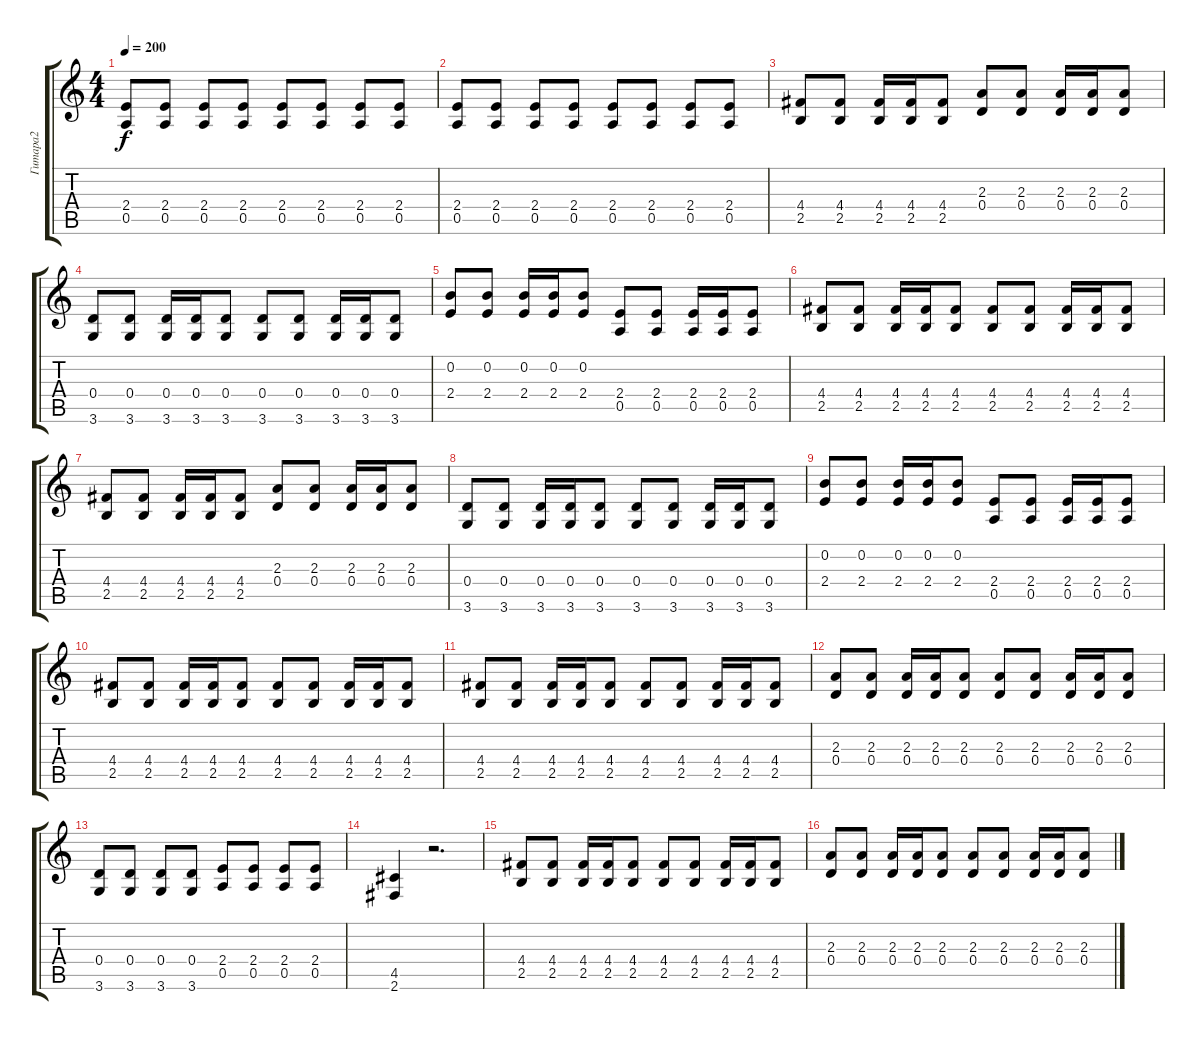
\track ("Гитара2" "Гитара2") {instrument distortionguitar}
\staff {score tabs}
\tuning (E4 B3 G3 D3 A2 E2) {hide}
\ts (4 4)
\tempo 200
\clef g2
\ks c
(2.4 0.5).8{dy f} (2.4 0.5).8 (2.4 0.5).8 (2.4 0.5).8 (2.4 0.5).8 (2.4 0.5).8 (2.4 0.5).8 (2.4 0.5).8 |
(2.4 0.5).8 (2.4 0.5).8 (2.4 0.5).8 (2.4 0.5).8 (2.4 0.5).8 (2.4 0.5).8 (2.4 0.5).8 (2.4 0.5).8 |
(4.4 2.5).8 (4.4 2.5).8 (4.4 2.5).16 (4.4 2.5).16 (4.4 2.5).8 (2.3 0.4).8 (2.3 0.4).8 (2.3 0.4).16 (2.3 0.4).16 (2.3 0.4).8 |
(0.4 3.6).8 (0.4 3.6).8 (0.4 3.6).16 (0.4 3.6).16 (0.4 3.6).8 (0.4 3.6).8 (0.4 3.6).8 (0.4 3.6).16 (0.4 3.6).16 (0.4 3.6).8 |
(0.2 2.4).8 (0.2 2.4).8 (0.2 2.4).16 (0.2 2.4).16 (0.2 2.4).8 (2.4 0.5).8 (2.4 0.5).8 (2.4 0.5).16 (2.4 0.5).16 (2.4 0.5).8 |
(4.4 2.5).8 (4.4 2.5).8 (4.4 2.5).16 (4.4 2.5).16 (4.4 2.5).8 (4.4 2.5).8 (4.4 2.5).8 (4.4 2.5).16 (4.4 2.5).16 (4.4 2.5).8 |
(4.4 2.5).8 (4.4 2.5).8 (4.4 2.5).16 (4.4 2.5).16 (4.4 2.5).8 (2.3 0.4).8 (2.3 0.4).8 (2.3 0.4).16 (2.3 0.4).16 (2.3 0.4).8 |
(0.4 3.6).8 (0.4 3.6).8 (0.4 3.6).16 (0.4 3.6).16 (0.4 3.6).8 (0.4 3.6).8 (0.4 3.6).8 (0.4 3.6).16 (0.4 3.6).16 (0.4 3.6).8 |
(0.2 2.4).8 (0.2 2.4).8 (0.2 2.4).16 (0.2 2.4).16 (0.2 2.4).8 (2.4 0.5).8 (2.4 0.5).8 (2.4 0.5).16 (2.4 0.5).16 (2.4 0.5).8 |
(4.4 2.5).8 (4.4 2.5).8 (4.4 2.5).16 (4.4 2.5).16 (4.4 2.5).8 (4.4 2.5).8 (4.4 2.5).8 (4.4 2.5).16 (4.4 2.5).16 (4.4 2.5).8 |
(4.4 2.5).8 (4.4 2.5).8 (4.4 2.5).16 (4.4 2.5).16 (4.4 2.5).8 (4.4 2.5).8 (4.4 2.5).8 (4.4 2.5).16 (4.4 2.5).16 (4.4 2.5).8 |
(2.3 0.4).8 (2.3 0.4).8 (2.3 0.4).16 (2.3 0.4).16 (2.3 0.4).8 (2.3 0.4).8 (2.3 0.4).8 (2.3 0.4).16 (2.3 0.4).16 (2.3 0.4).8 |
(0.4 3.6).8 (0.4 3.6).8 (0.4 3.6).8 (0.4 3.6).8 (2.4 0.5).8 (2.4 0.5).8 (2.4 0.5).8 (2.4 0.5).8 |
(4.5 2.6).4 r.2{d} |
(4.4 2.5).8 (4.4 2.5).8 (4.4 2.5).16 (4.4 2.5).16 (4.4 2.5).8 (4.4 2.5).8 (4.4 2.5).8 (4.4 2.5).16 (4.4 2.5).16 (4.4 2.5).8 |
(2.3 0.4).8 (2.3 0.4).8 (2.3 0.4).16 (2.3 0.4).16 (2.3 0.4).8 (2.3 0.4).8 (2.3 0.4).8 (2.3 0.4).16 (2.3 0.4).16 (2.3 0.4).8
